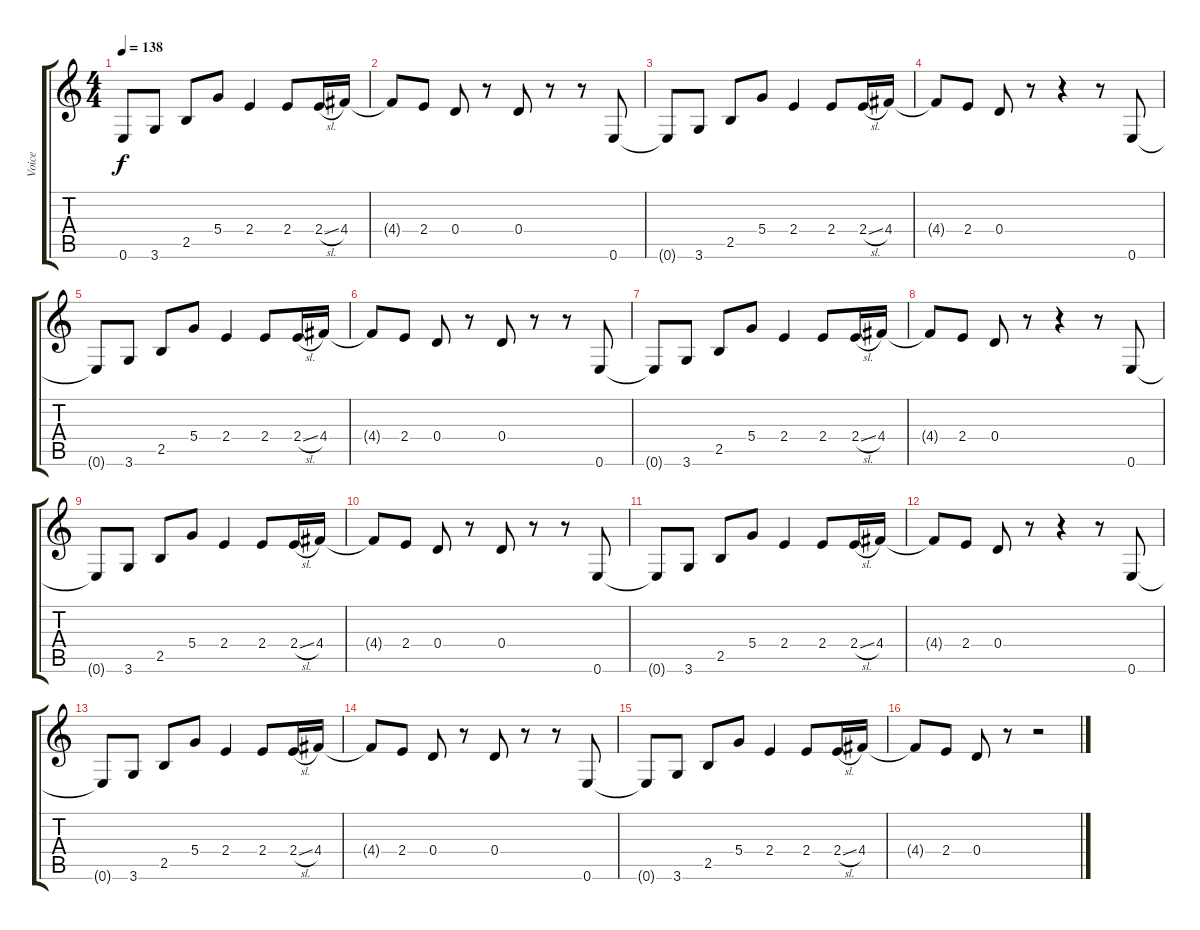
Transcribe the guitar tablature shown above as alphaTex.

\track ("Voice" "Voice") {instrument distortionguitar}
\staff {score tabs}
\tuning (E4 B3 G3 D3 A2 E2) {hide}
\ts (4 4)
\tempo 138
\clef g2
\ks c
0.6{t}.8{dy f} 3.6.8 2.5.8 5.4.8 2.4.4 2.4.8 2.4{sl}.16 4.4.16 |
4.4{t}.8 2.4.8 0.4.8 r.8 0.4.8 r.8 r.8 0.6.8 |
0.6{t}.8 3.6.8 2.5.8 5.4.8 2.4.4 2.4.8 2.4{sl}.16 4.4.16 |
4.4{t}.8 2.4.8 0.4.8 r.8 r.4 r.8 0.6.8 |
0.6{t}.8 3.6.8 2.5.8 5.4.8 2.4.4 2.4.8 2.4{sl}.16 4.4.16 |
4.4{t}.8 2.4.8 0.4.8 r.8 0.4.8 r.8 r.8 0.6.8 |
0.6{t}.8 3.6.8 2.5.8 5.4.8 2.4.4 2.4.8 2.4{sl}.16 4.4.16 |
4.4{t}.8 2.4.8 0.4.8 r.8 r.4 r.8 0.6.8 |
0.6{t}.8 3.6.8 2.5.8 5.4.8 2.4.4 2.4.8 2.4{sl}.16 4.4.16 |
4.4{t}.8 2.4.8 0.4.8 r.8 0.4.8 r.8 r.8 0.6.8 |
0.6{t}.8 3.6.8 2.5.8 5.4.8 2.4.4 2.4.8 2.4{sl}.16 4.4.16 |
4.4{t}.8 2.4.8 0.4.8 r.8 r.4 r.8 0.6.8 |
0.6{t}.8 3.6.8 2.5.8 5.4.8 2.4.4 2.4.8 2.4{sl}.16 4.4.16 |
4.4{t}.8 2.4.8 0.4.8 r.8 0.4.8 r.8 r.8 0.6.8 |
0.6{t}.8 3.6.8 2.5.8 5.4.8 2.4.4 2.4.8 2.4{sl}.16 4.4.16 |
4.4{t}.8 2.4.8 0.4.8 r.8 r.2
